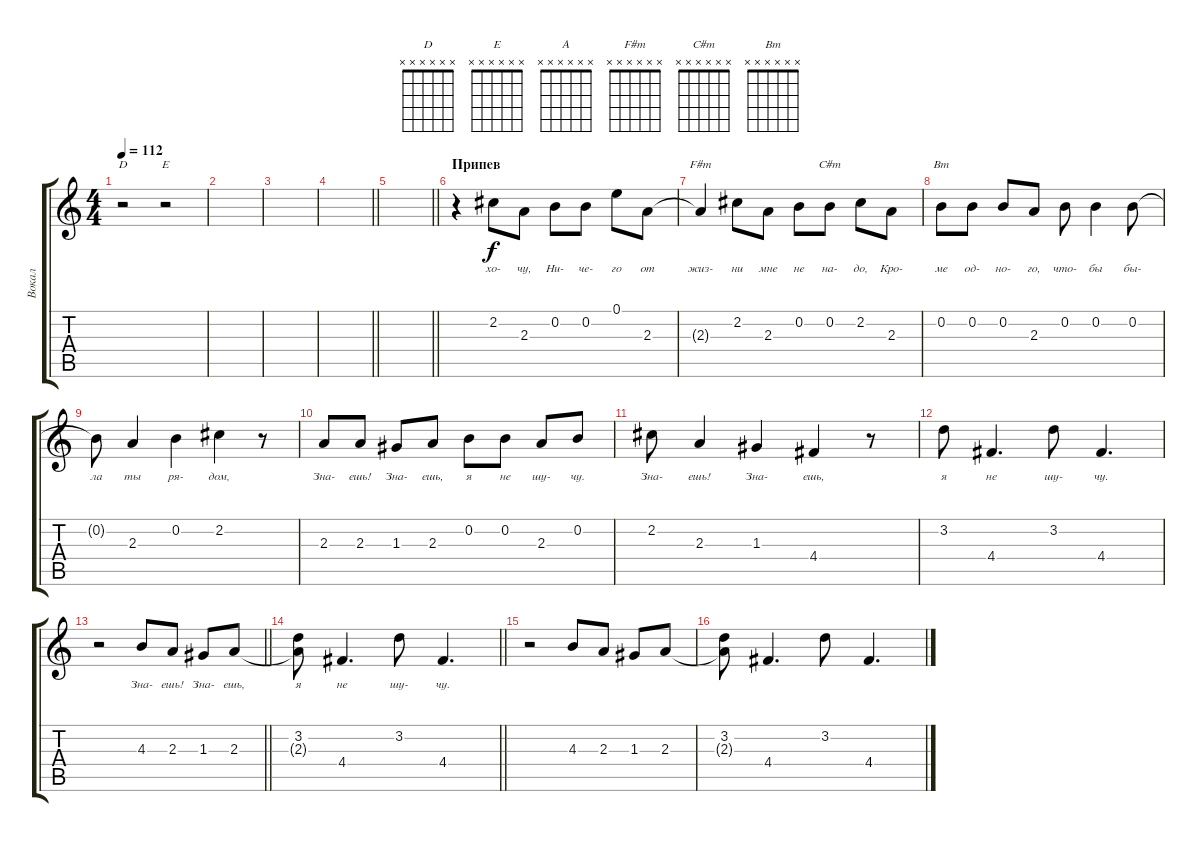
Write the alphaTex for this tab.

\track ("Вокал" "Вокал") {instrument overdrivenguitar}
\staff {score tabs}
\tuning (E4 B3 G3 D3 A2 E2) {hide}
\chord ("D" x x x x x x)
\chord ("E" x x x x x x)
\chord ("A" x x x x x x)
\chord ("F#m" x x x x x x)
\chord ("C#m" x x x x x x)
\chord ("Bm" x x x x x x)
\ts (4 4)
\tempo 112
\clef g2
\ks c
r.2{ch "D" dy f} r.2{ch "E"} |
|
|
\barLineRight lightlight
|
\barLineRight lightlight
|
\section ("" "Припев")
r.4 2.2.8{lyrics (0 "хо-") lyrics (1 "") lyrics (2 "") lyrics (3 "") lyrics (4 "")} 2.3.8{lyrics (0 "чу,") lyrics (1 "") lyrics (2 "") lyrics (3 "") lyrics (4 "")} 0.2.8{lyrics (0 "Ни-") lyrics (1 "") lyrics (2 "") lyrics (3 "") lyrics (4 "")} 0.2.8{lyrics (0 "че-") lyrics (1 "") lyrics (2 "") lyrics (3 "") lyrics (4 "")} 0.1.8{lyrics (0 "го") lyrics (1 "") lyrics (2 "") lyrics (3 "") lyrics (4 "")} 2.3.8{lyrics (0 "от") lyrics (1 "") lyrics (2 "") lyrics (3 "") lyrics (4 "")} |
2.3{t}.4{ch "F#m" lyrics (0 "жиз-") lyrics (1 "") lyrics (2 "") lyrics (3 "") lyrics (4 "")} 2.2.8{lyrics (0 "ни") lyrics (1 "") lyrics (2 "") lyrics (3 "") lyrics (4 "") instrument electricguitarjazz} 2.3.8{lyrics (0 "мне") lyrics (1 "") lyrics (2 "") lyrics (3 "") lyrics (4 "")} 0.2.8{lyrics (0 "не") lyrics (1 "") lyrics (2 "") lyrics (3 "") lyrics (4 "")} 0.2.8{ch "C#m" lyrics (0 "на-") lyrics (1 "") lyrics (2 "") lyrics (3 "") lyrics (4 "")} 2.2.8{lyrics (0 "до,") lyrics (1 "") lyrics (2 "") lyrics (3 "") lyrics (4 "")} 2.3.8{lyrics (0 "Кро-") lyrics (1 "") lyrics (2 "") lyrics (3 "") lyrics (4 "")} |
0.2.8{ch "Bm" lyrics (0 "ме") lyrics (1 "") lyrics (2 "") lyrics (3 "") lyrics (4 "") instrument overdrivenguitar} 0.2.8{lyrics (0 "од-") lyrics (1 "") lyrics (2 "") lyrics (3 "") lyrics (4 "")} 0.2.8{lyrics (0 "но-") lyrics (1 "") lyrics (2 "") lyrics (3 "") lyrics (4 "")} 2.3.8{lyrics (0 "го,") lyrics (1 "") lyrics (2 "") lyrics (3 "") lyrics (4 "")} 0.2.8{lyrics (0 "что-") lyrics (1 "") lyrics (2 "") lyrics (3 "") lyrics (4 "")} 0.2.4{lyrics (0 "бы") lyrics (1 "") lyrics (2 "") lyrics (3 "") lyrics (4 "")} 0.2.8{lyrics (0 "бы-") lyrics (1 "") lyrics (2 "") lyrics (3 "") lyrics (4 "")} |
0.2{t}.8{lyrics (0 "ла") lyrics (1 "") lyrics (2 "") lyrics (3 "") lyrics (4 "")} 2.3.4{lyrics (0 "ты") lyrics (1 "") lyrics (2 "") lyrics (3 "") lyrics (4 "")} 0.2.4{lyrics (0 "ря-") lyrics (1 "") lyrics (2 "") lyrics (3 "") lyrics (4 "")} 2.2.4{lyrics (0 "дом,") lyrics (1 "") lyrics (2 "") lyrics (3 "") lyrics (4 "")} r.8 |
2.3.8{lyrics (0 "Зна-") lyrics (1 "") lyrics (2 "") lyrics (3 "") lyrics (4 "")} 2.3.8{lyrics (0 "ешь!") lyrics (1 "") lyrics (2 "") lyrics (3 "") lyrics (4 "")} 1.3.8{lyrics (0 "Зна-") lyrics (1 "") lyrics (2 "") lyrics (3 "") lyrics (4 "")} 2.3.8{lyrics (0 "ешь,") lyrics (1 "") lyrics (2 "") lyrics (3 "") lyrics (4 "")} 0.2.8{lyrics (0 "я") lyrics (1 "") lyrics (2 "") lyrics (3 "") lyrics (4 "")} 0.2.8{lyrics (0 "не") lyrics (1 "") lyrics (2 "") lyrics (3 "") lyrics (4 "")} 2.3.8{lyrics (0 "шу-") lyrics (1 "") lyrics (2 "") lyrics (3 "") lyrics (4 "")} 0.2.8{lyrics (0 "чу.") lyrics (1 "") lyrics (2 "") lyrics (3 "") lyrics (4 "")} |
2.2.8{lyrics (0 "Зна-") lyrics (1 "") lyrics (2 "") lyrics (3 "") lyrics (4 "")} 2.3.4{lyrics (0 "ешь!") lyrics (1 "") lyrics (2 "") lyrics (3 "") lyrics (4 "")} 1.3.4{lyrics (0 "Зна-") lyrics (1 "") lyrics (2 "") lyrics (3 "") lyrics (4 "")} 4.4.4{lyrics (0 "ешь,") lyrics (1 "") lyrics (2 "") lyrics (3 "") lyrics (4 "")} r.8 |
3.2.8{lyrics (0 "я") lyrics (1 "") lyrics (2 "") lyrics (3 "") lyrics (4 "")} 4.4.4{d lyrics (0 "не") lyrics (1 "") lyrics (2 "") lyrics (3 "") lyrics (4 "")} 3.2.8{lyrics (0 "шу-") lyrics (1 "") lyrics (2 "") lyrics (3 "") lyrics (4 "") instrument electricguitarjazz} 4.4.4{d lyrics (0 "чу.") lyrics (1 "") lyrics (2 "") lyrics (3 "") lyrics (4 "")} |
\barLineRight lightlight
r.2{instrument overdrivenguitar} 4.3.8{lyrics (0 "Зна-") lyrics (1 "") lyrics (2 "") lyrics (3 "") lyrics (4 "")} 2.3.8{lyrics (0 "ешь!") lyrics (1 "") lyrics (2 "") lyrics (3 "") lyrics (4 "")} 1.3.8{lyrics (0 "Зна-") lyrics (1 "") lyrics (2 "") lyrics (3 "") lyrics (4 "")} 2.3.8{lyrics (0 "ешь,") lyrics (1 "") lyrics (2 "") lyrics (3 "") lyrics (4 "")} |
\barLineRight lightlight
(3.2 2.3{t}).8{lyrics (0 "я") lyrics (1 "") lyrics (2 "") lyrics (3 "") lyrics (4 "") instrument electricguitarjazz} 4.4.4{d lyrics (0 "не") lyrics (1 "") lyrics (2 "") lyrics (3 "") lyrics (4 "")} 3.2.8{lyrics (0 "шу-") lyrics (1 "") lyrics (2 "") lyrics (3 "") lyrics (4 "")} 4.4.4{d lyrics (0 "чу.") lyrics (1 "") lyrics (2 "") lyrics (3 "") lyrics (4 "")} |
r.2{instrument overdrivenguitar} 4.3.8 2.3.8 1.3.8 2.3.8 |
(3.2 2.3{t}).8{instrument electricguitarjazz} 4.4.4{d} 3.2.8 4.4.4{d}
